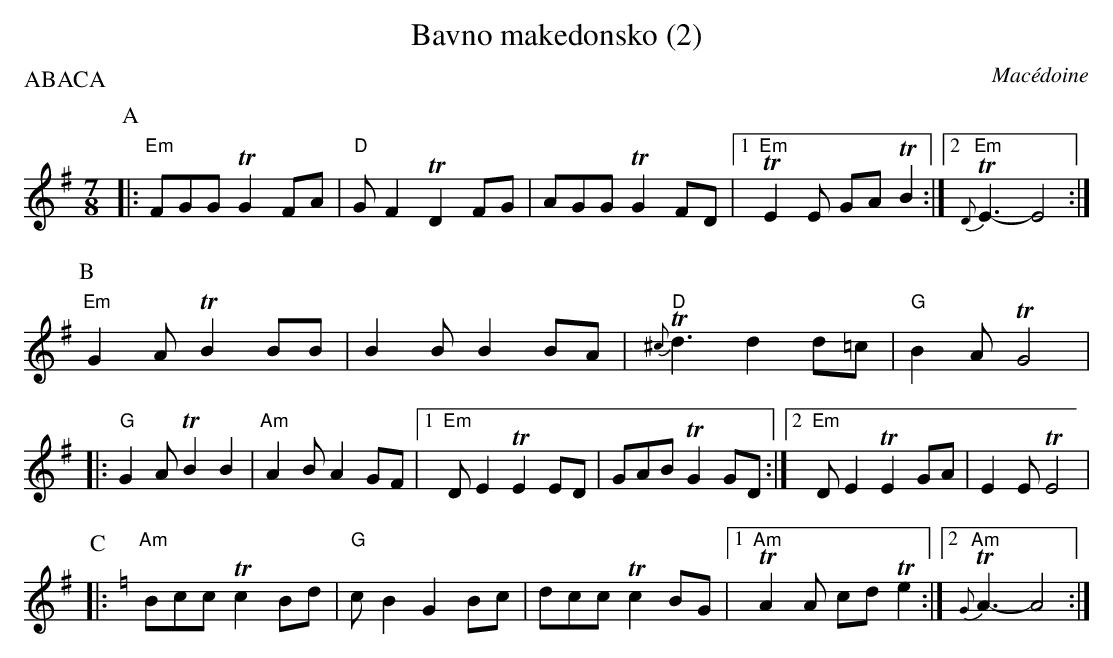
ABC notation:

X:1
T:Bavno makedonsko (2)
O:Mac\'edoine
P:ABACA
M:7/8
L:1/8
K:Em
P:A
|:"Em"FGG TG2 FA|"D"GF2 TD2 FG|AGG TG2 FD|1"Em"TE2E GATB2:|2"Em"{D}TE3-E4:|
P:B
"Em"G2A TB2 BB|B2B B2 BA|"D"{^c}Td3 d2 d=c|"G"B2A TG4|
|:"G"G2A TB2 B2|"Am"A2B A2 GF|1"Em"DE2 TE2 ED|GAB TG2 GD:|2"Em"DE2 TE2 GA|E2E TE4|
P:C
K:Am
|:"Am"Bcc Tc2 Bd|"G"cB2 G2 Bc|dcc Tc2 BG|1"Am"TA2A cdTe2:|2"Am"{G}TA3-A4:|
